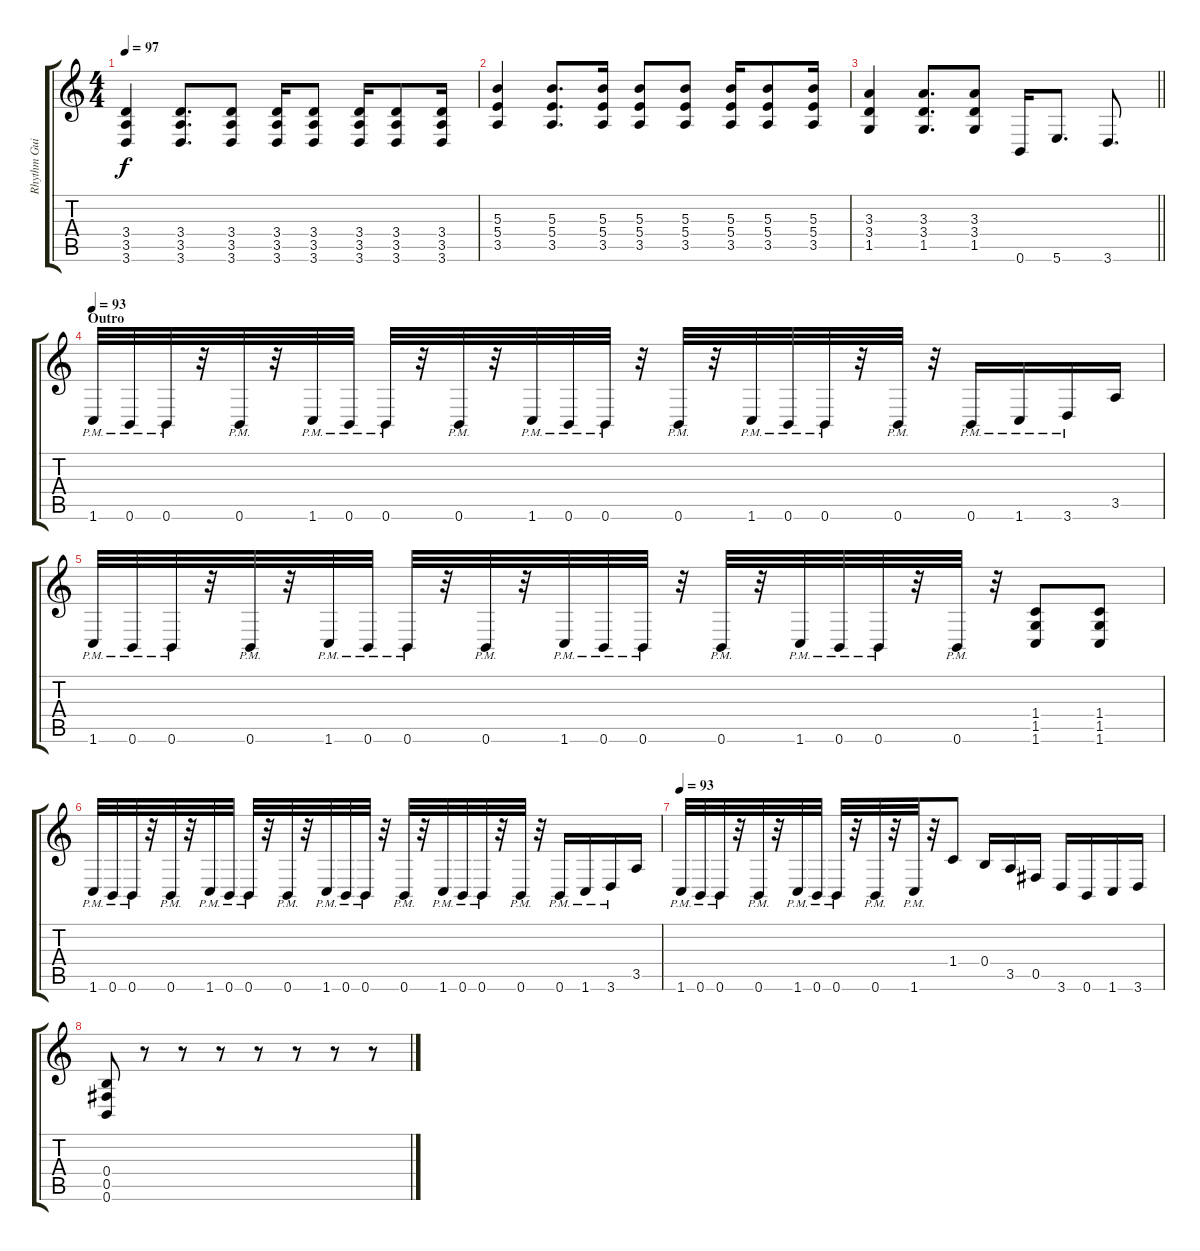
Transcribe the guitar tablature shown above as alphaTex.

\track ("Rhythm Guitar" "Rhythm Gui") {instrument distortionguitar}
\staff {score tabs}
\tuning (B3 B3 Gb3 B2 Gb2 B1) {hide}
\ts (4 4)
\tempo 97
\clef g2
\ks c
(3.4 3.5 3.6).4{dy f} (3.4 3.5 3.6).8{d} (3.4 3.5 3.6).8 (3.4 3.5 3.6).16 (3.4 3.5 3.6).8 (3.4 3.5 3.6).16 (3.4 3.5 3.6).8 (3.4 3.5 3.6).16 |
(5.3 5.4 3.5).4 (5.3 5.4 3.5).8{d} (5.3 5.4 3.5).16 (5.3 5.4 3.5).8 (5.3 5.4 3.5).8 (5.3 5.4 3.5).16 (5.3 5.4 3.5).8 (5.3 5.4 3.5).16 |
\barLineRight lightlight
(3.3 3.4 1.5).4 (3.3 3.4 1.5).8{d} (3.3 3.4 1.5).8 0.6.16 5.6.8{d} 3.6.8{d} |
\section ("" "Outro")
\tempo 93
1.6{pm}.32{volume 16 balance 8} 0.6{pm}.32 0.6{pm}.32 r.32 0.6{pm}.32 r.32 1.6{pm}.32 0.6{pm}.32 0.6{pm}.32 r.32 0.6{pm}.32 r.32 1.6{pm}.32 0.6{pm}.32 0.6{pm}.32 r.32 0.6{pm}.32 r.32 1.6{pm}.32 0.6{pm}.32 0.6{pm}.32 r.32 0.6{pm}.32 r.32 0.6{pm}.16 1.6{pm}.16 3.6{pm}.16 3.5.16 |
1.6{pm}.32 0.6{pm}.32 0.6{pm}.32 r.32 0.6{pm}.32 r.32 1.6{pm}.32 0.6{pm}.32 0.6{pm}.32 r.32 0.6{pm}.32 r.32 1.6{pm}.32 0.6{pm}.32 0.6{pm}.32 r.32 0.6{pm}.32 r.32 1.6{pm}.32 0.6{pm}.32 0.6{pm}.32 r.32 0.6{pm}.32 r.32 (1.4 1.5 1.6).8 (1.4 1.5 1.6).8 |
1.6{pm}.32 0.6{pm}.32 0.6{pm}.32 r.32 0.6{pm}.32 r.32 1.6{pm}.32 0.6{pm}.32 0.6{pm}.32 r.32 0.6{pm}.32 r.32 1.6{pm}.32 0.6{pm}.32 0.6{pm}.32 r.32 0.6{pm}.32 r.32 1.6{pm}.32 0.6{pm}.32 0.6{pm}.32 r.32 0.6{pm}.32 r.32 0.6{pm}.16 1.6{pm}.16 3.6{pm}.16 3.5.16 |
\tempo 93
1.6{pm}.32{volume 16 balance 8} 0.6{pm}.32 0.6{pm}.32 r.32 0.6{pm}.32 r.32 1.6{pm}.32 0.6{pm}.32 0.6{pm}.32 r.32 0.6{pm}.32 r.32 1.6{pm}.32 r.32 1.4.8 0.4.16 3.5.16 0.5.16 3.6.16 0.6.16 1.6.16 3.6.16 |
(0.4 0.5 0.6).8 r.8 r.8 r.8 r.8 r.8 r.8 r.8
